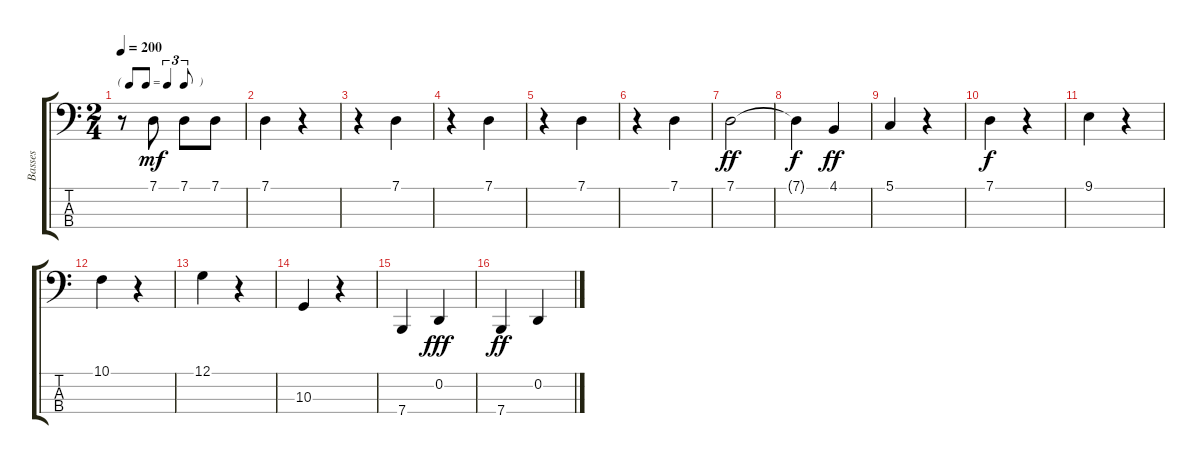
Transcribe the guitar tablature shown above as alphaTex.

\track ("Basses" "Basses") {instrument stringensemble1}
\staff {score tabs}
\tuning (G2 D2 A1 E1) {hide}
\ts (2 4)
\tf triplet8th
\tempo 200
\clef f4
\ks c
r.8{dy mf} 7.1.8 7.1.8 7.1.8 |
7.1.4 r.4 |
r.4 7.1.4 |
r.4 7.1.4 |
r.4 7.1.4 |
r.4 7.1.4 |
7.1.2{dy ff} |
7.1{t}.4{dy f} 4.1.4{dy ff} |
5.1.4 r.4 |
7.1.4{dy f} r.4 |
9.1.4 r.4 |
10.1.4 r.4 |
12.1.4 r.4 |
10.3.4 r.4 |
7.4.4 0.2.4{dy fff} |
7.4.4{dy ff} 0.2.4
